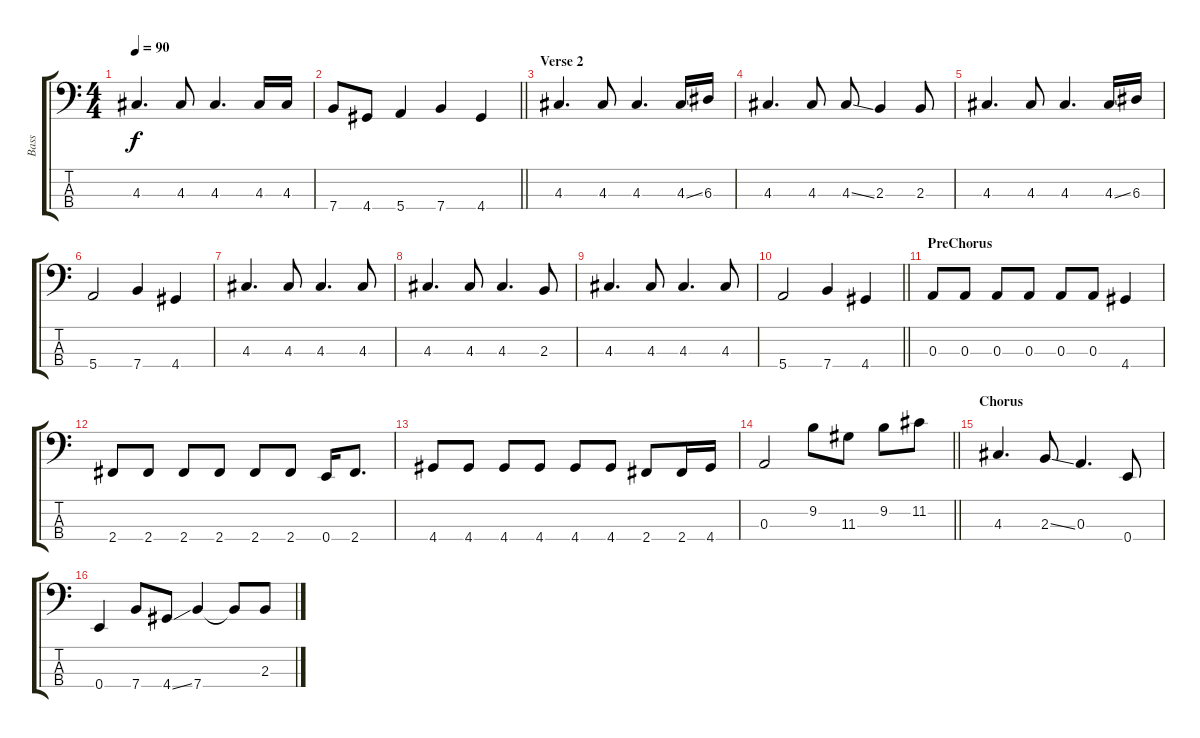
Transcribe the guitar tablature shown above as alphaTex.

\track ("Bass" "Bass") {instrument electricbassfinger}
\staff {score tabs}
\tuning (G2 D2 A1 E1) {hide}
\ts (4 4)
\tempo 90
\clef f4
\ks c
4.3.4{d dy f} 4.3.8 4.3.4{d} 4.3.16 4.3.16 |
\barLineRight lightlight
7.4.8 4.4.8 5.4.4 7.4.4 4.4.4 |
\section ("" "Verse 2")
4.3.4{d} 4.3.8 4.3.4{d} 4.3{ss}.16 6.3.16 |
4.3.4{d} 4.3.8 4.3{ss}.8 2.3.4 2.3.8 |
4.3.4{d} 4.3.8 4.3.4{d} 4.3{ss}.16 6.3.16 |
5.4.2 7.4.4 4.4.4 |
4.3.4{d} 4.3.8 4.3.4{d} 4.3.8 |
4.3.4{d} 4.3.8 4.3.4{d} 2.3.8 |
4.3.4{d} 4.3.8 4.3.4{d} 4.3.8 |
\barLineRight lightlight
5.4.2 7.4.4 4.4.4 |
\section ("" "PreChorus")
0.3.8 0.3.8 0.3.8 0.3.8 0.3.8 0.3.8 4.4.4 |
2.4.8 2.4.8 2.4.8 2.4.8 2.4.8 2.4.8 0.4.16 2.4.8{d} |
4.4.8 4.4.8 4.4.8 4.4.8 4.4.8 4.4.8 2.4.8 2.4.16 4.4.16 |
\barLineRight lightlight
0.3.2 9.2.8 11.3.8 9.2.8 11.2.8 |
\section ("" "Chorus")
4.3.4{d} 2.3{ss}.8 0.3.4{d} 0.4.8 |
0.4.4 7.4.8 4.4{ss}.8 7.4.4 7.4{t}.8 2.3.8
